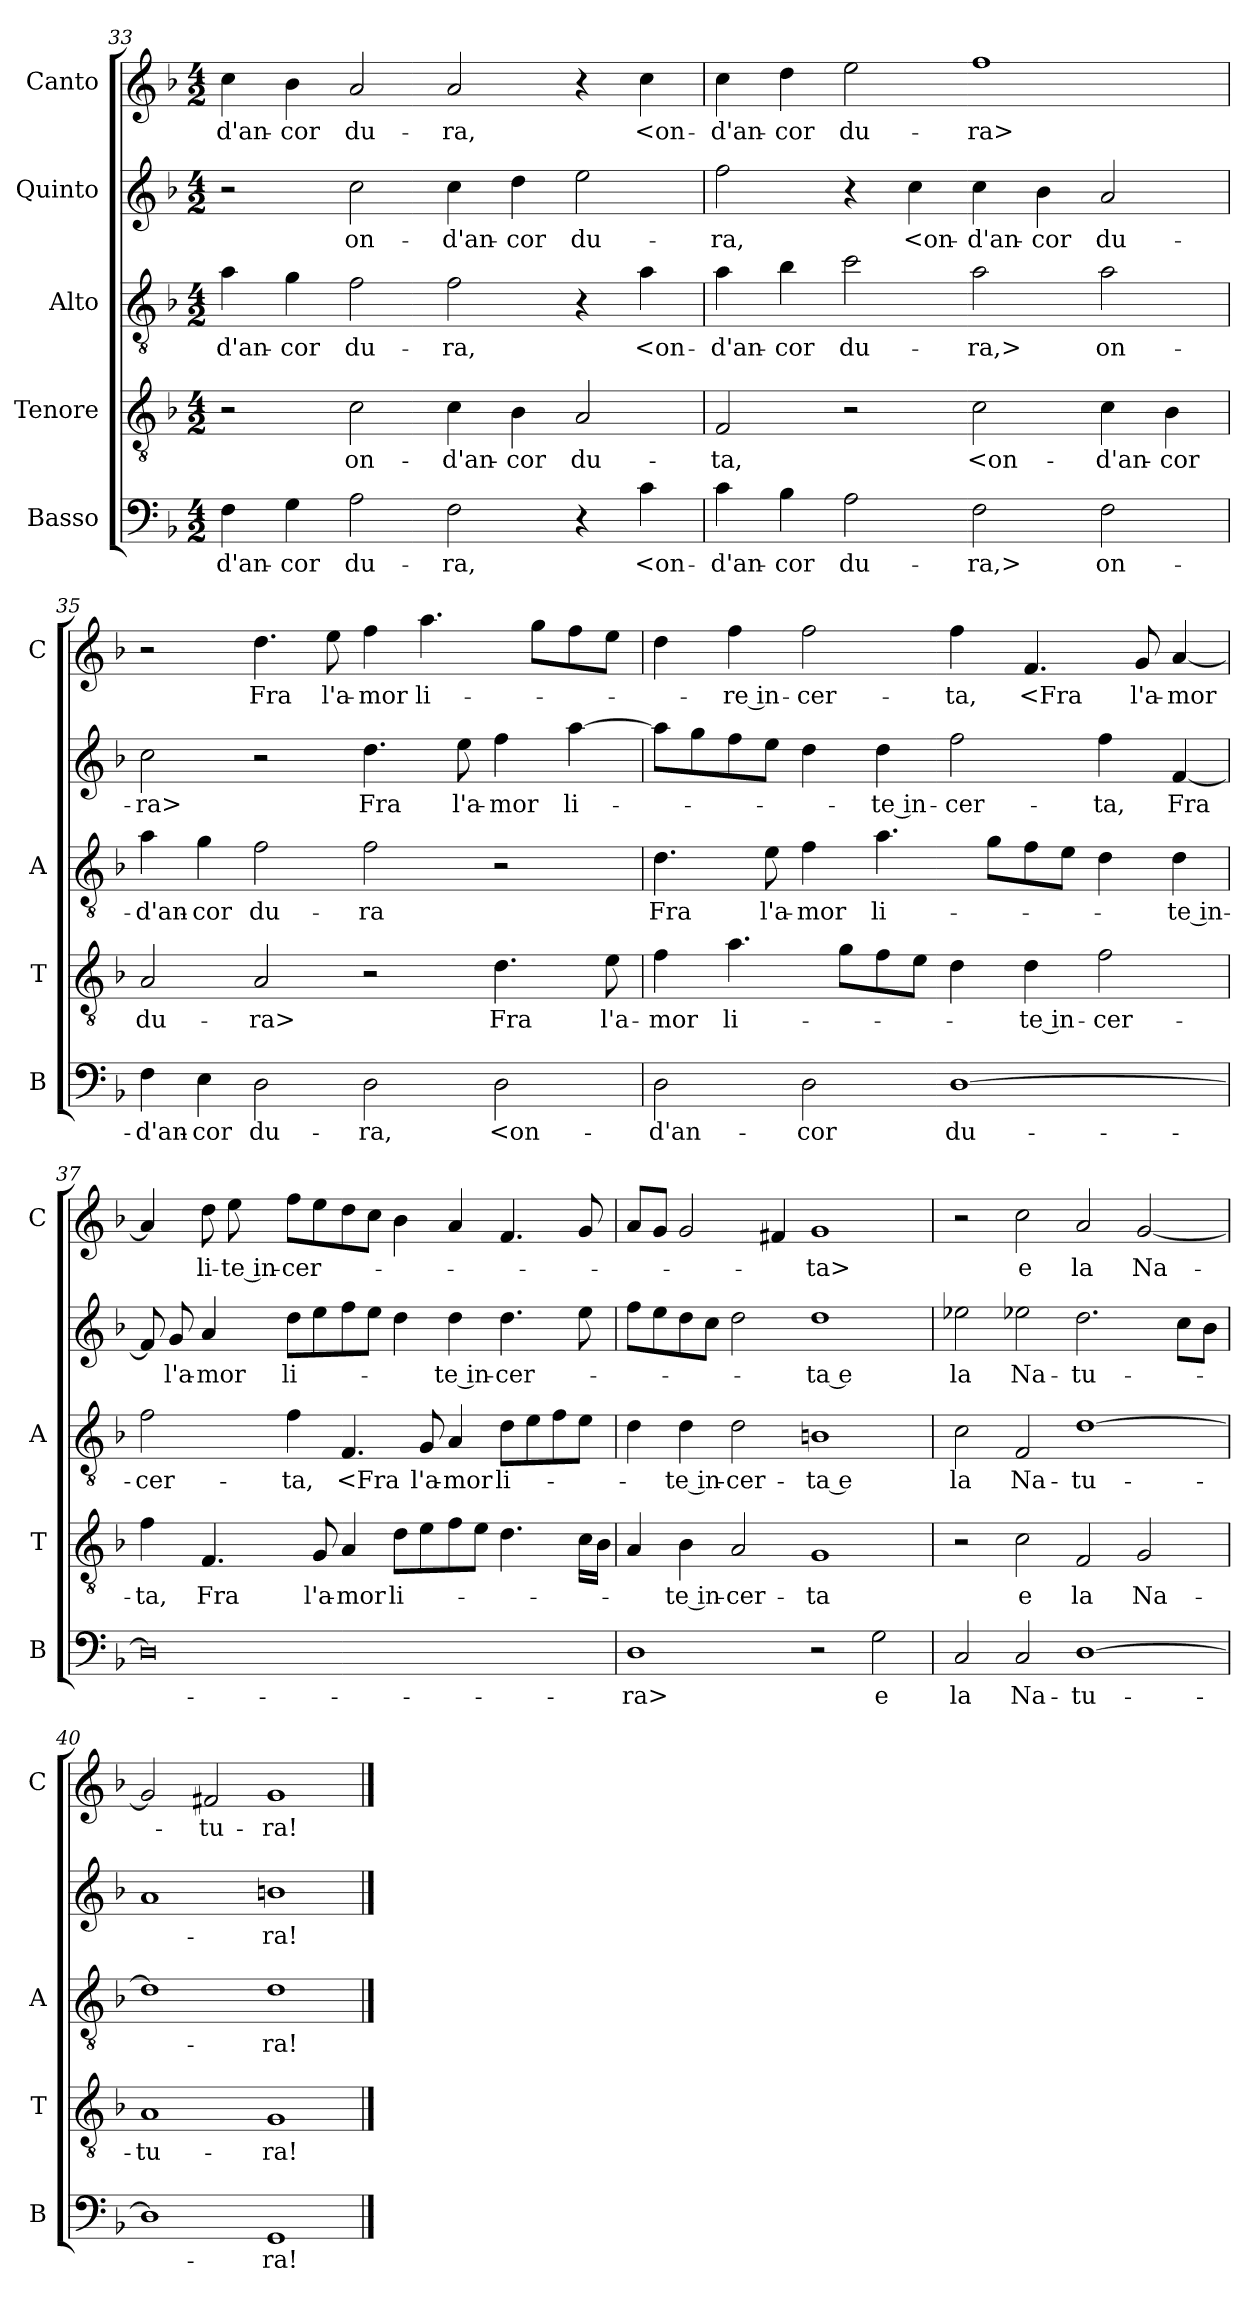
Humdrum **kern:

**kern	**text	**kern	**text	**kern	**text	**kern	**text	**kern	**text
*part5	*part5	*part4	*part4	*part3	*part3	*part2	*part2	*part1	*part1
*staff5	*staff5	*staff4	*staff4	*staff3	*staff3	*staff2	*staff2	*staff1	*staff1
*I"Basso	*	*I"Tenore	*	*I"Alto	*	*I"Quinto	*	*I"Canto	*
*I'B	*	*I'T	*	*I'A	*	*	*	*I'C	*
*clefF4	*	*clefGv2	*	*clefGv2	*	*clefG2	*	*clefG2	*
*k[b-]	*	*k[b-]	*	*k[b-]	*	*k[b-]	*	*k[b-]	*
*F:	*	*F:	*	*F:	*	*F:	*	*F:	*
*M4/2	*	*M4/2	*	*M4/2	*	*M4/2	*	*M4/2	*
=33	=33	=33	=33	=33	=33	=33	=33	=33	=33
4F	-d'an-	2r	.	4a	-d'an-	2r	.	4cc	-d'an-
4G	-cor	.	.	4g	-cor	.	.	4b-	-cor
2A	du-	2c	on-	2f	du-	2cc	on-	2a	du-
2F	-ra,	4c	-d'an-	2f	-ra,	4cc	-d'an-	2a	-ra,
.	.	4B-	-cor	.	.	4dd	-cor	.	.
4r	.	2A	du-	4r	.	2ee	du-	4r	.
4c	<on-	.	.	4a	<on-	.	.	4cc	<on-
=34	=34	=34	=34	=34	=34	=34	=34	=34	=34
4c	-d'an-	2F	-ta,	4a	-d'an-	2ff	-ra,	4cc	-d'an-
4B-	-cor	.	.	4b-	-cor	.	.	4dd	-cor
2A	du-	2r	.	2cc	du-	4r	.	2ee	du-
.	.	.	.	.	.	4cc	<on-	.	.
2F	-ra,>	2c	<on-	2a	-ra,>	4cc	-d'an-	1ff	-ra>
.	.	.	.	.	.	4b-	-cor	.	.
2F	on-	4c	-d'an-	2a	on-	2a	du-	.	.
.	.	4B-	-cor	.	.	.	.	.	.
=35	=35	=35	=35	=35	=35	=35	=35	=35	=35
4F	-d'an-	2A	du-	4a	-d'an-	2cc	-ra>	2r	.
4E	-cor	.	.	4g	-cor	.	.	.	.
2D	du-	2A	-ra>	2f	du-	2r	.	4.dd	Fra
.	.	.	.	.	.	.	.	8ee	l'a-
2D	-ra,	2r	.	2f	-ra	4.dd	Fra	4ff	-mor
.	.	.	.	.	.	.	.	4.aa	li-
.	.	.	.	.	.	8ee	l'a-	.	.
2D	<on-	4.d	Fra	2r	.	4ff	-mor	.	.
.	.	.	.	.	.	.	.	8ggL	.
.	.	.	.	.	.	[4aa	li-	8ff	.
.	.	8e	l'a-	.	.	.	.	8eeJ	.
=36	=36	=36	=36	=36	=36	=36	=36	=36	=36
2D	-d'an-	4f	-mor	4.d	Fra	8aaL]	.	4dd	.
.	.	.	.	.	.	8gg	.	.	.
.	.	4.a	li-	.	.	8ff	.	4ff	-re in-
.	.	.	.	8e	l'a-	8eeJ	.	.	.
2D	-cor	.	.	4f	-mor	4dd	.	2ff	-cer-
.	.	8gL	.	.	.	.	.	.	.
.	.	8f	.	4.a	li-	4dd	-te in-	.	.
.	.	8eJ	.	.	.	.	.	.	.
[1D	du-	4d	.	.	.	2ff	-cer-	4ff	-ta,
.	.	.	.	8gL	.	.	.	.	.
.	.	4d	-te in-	8f	.	.	.	4.f	<Fra
.	.	.	.	8eJ	.	.	.	.	.
.	.	2f	-cer-	4d	.	4ff	-ta,	.	.
.	.	.	.	.	.	.	.	8g	l'a-
.	.	.	.	4d	-te in-	[4f	Fra	[4a	-mor
=37	=37	=37	=37	=37	=37	=37	=37	=37	=37
0D]	.	4f	-ta,	2f	-cer-	8f]	.	4a]	.
.	.	.	.	.	.	8g	l'a-	.	.
.	.	4.F	Fra	.	.	4a	-mor	8dd	li-
.	.	.	.	.	.	.	.	8ee	-te in-
.	.	.	.	4f	-ta,	8ddL	li-	8ffL	-cer-
.	.	8G	l'a-	.	.	8ee	.	8ee	.
.	.	4A	-mor	4.F	<Fra	8ff	.	8dd	.
.	.	.	.	.	.	8eeJ	.	8ccJ	.
.	.	8dL	li-	.	.	4dd	.	4b-	.
.	.	8e	.	8G	l'a-	.	.	.	.
.	.	8f	.	4A	-mor	4dd	-te in-	4a	.
.	.	8eJ	.	.	.	.	.	.	.
.	.	4.d	.	8dL	li-	4.dd	-cer-	4.f	.
.	.	.	.	8e	.	.	.	.	.
.	.	.	.	8f	.	.	.	.	.
.	.	16cLL	.	8eJ	.	8ee	.	8g	.
.	.	16B-JJ	.	.	.	.	.	.	.
=38	=38	=38	=38	=38	=38	=38	=38	=38	=38
1D	-ra>	4A	.	4d	.	8ffL	.	8aL	.
.	.	.	.	.	.	8ee	.	8gJ	.
.	.	4B-	-te in-	4d	-te in-	8dd	.	2g	.
.	.	.	.	.	.	8ccJ	.	.	.
.	.	2A	-cer-	2d	-cer-	2dd	.	.	.
.	.	.	.	.	.	.	.	4f#X	.
2r	.	1G	-ta	1Bn	-ta e	1dd	-ta e	1g	-ta>
2G	e	.	.	.	.	.	.	.	.
=39	=39	=39	=39	=39	=39	=39	=39	=39	=39
2C	la	2r	.	2c	la	2ee-X	la	2r	.
2C	Na-	2c	e	2F	Na-	2ee-X	Na-	2cc	e
[1D	-tu-	2F	la	[1d	-tu-	2.dd	-tu-	2a	la
.	.	2G	Na-	.	.	.	.	[2g	Na-
.	.	.	.	.	.	8ccL	.	.	.
.	.	.	.	.	.	8b-J	.	.	.
=40	=40	=40	=40	=40	=40	=40	=40	=40	=40
1D]	.	1A	-tu-	1d]	.	1a	.	2g]	.
.	.	.	.	.	.	.	.	2f#X	-tu-
1GG	-ra!	1G	-ra!	1d	-ra!	1bn	-ra!	1g	-ra!
==	==	==	==	==	==	==	==	==	==
*-	*-	*-	*-	*-	*-	*-	*-	*-	*-
